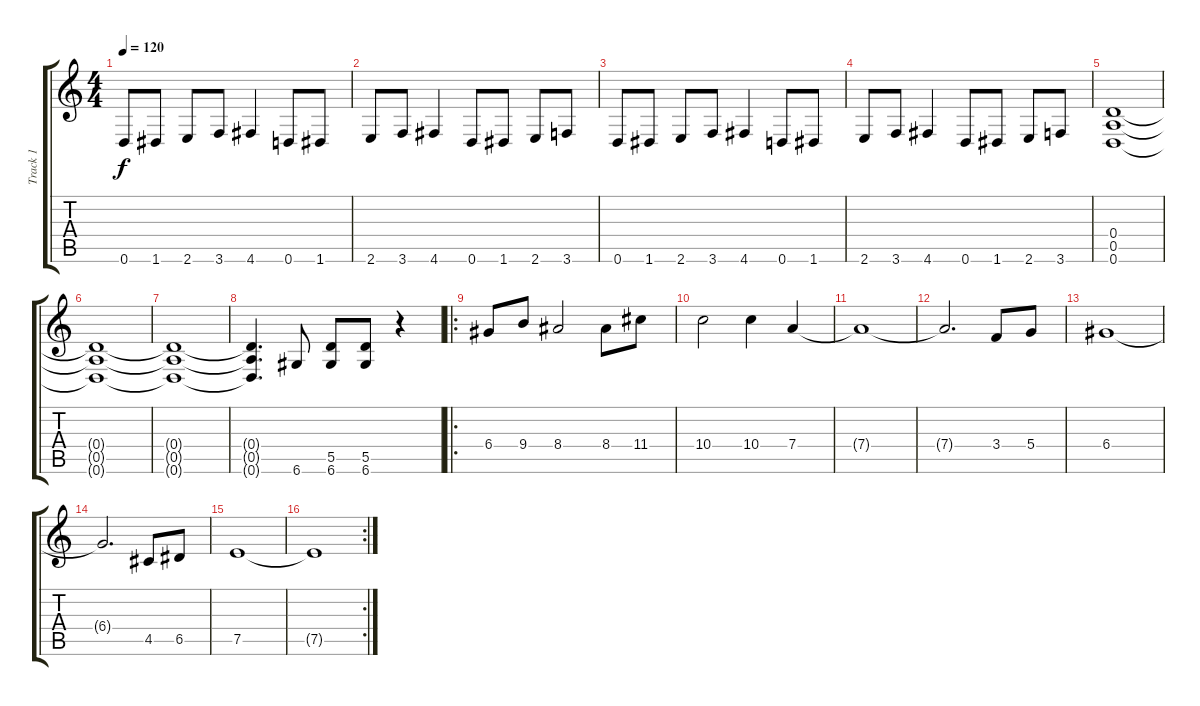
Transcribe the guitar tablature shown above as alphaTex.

\track ("Track 1" "Track 1") {instrument distortionguitar}
\staff {score tabs}
\tuning (E4 B3 G3 D3 A2 D2) {hide}
\ts (4 4)
\tempo 120
\clef g2
\ks c
0.6.8{dy f} 1.6.8 2.6.8 3.6.8 4.6.4 0.6.8 1.6.8 |
2.6.8 3.6.8 4.6.4 0.6.8 1.6.8 2.6.8 3.6.8 |
0.6.8 1.6.8 2.6.8 3.6.8 4.6.4 0.6.8 1.6.8 |
2.6.8 3.6.8 4.6.4 0.6.8 1.6.8 2.6.8 3.6.8 |
(0.4 0.5 0.6).1 |
(0.4{t} 0.5{t} 0.6{t}).1 |
(0.4{t} 0.5{t} 0.6{t}).1 |
(0.4{t} 0.5{t} 0.6{t}).4{d} 6.6.8 (5.5 6.6).8 (5.5 6.6).8 r.4 |
\ro
6.4.8 9.4.8 8.4.2 8.4.8 11.4.8 |
10.4.2 10.4.4 7.4.4 |
7.4{t}.1 |
7.4{t}.2{d} 3.4.8 5.4.8 |
6.4.1 |
6.4{t}.2{d} 4.5.8 6.5.8 |
7.5.1 |
\rc 2
7.5{t}.1
